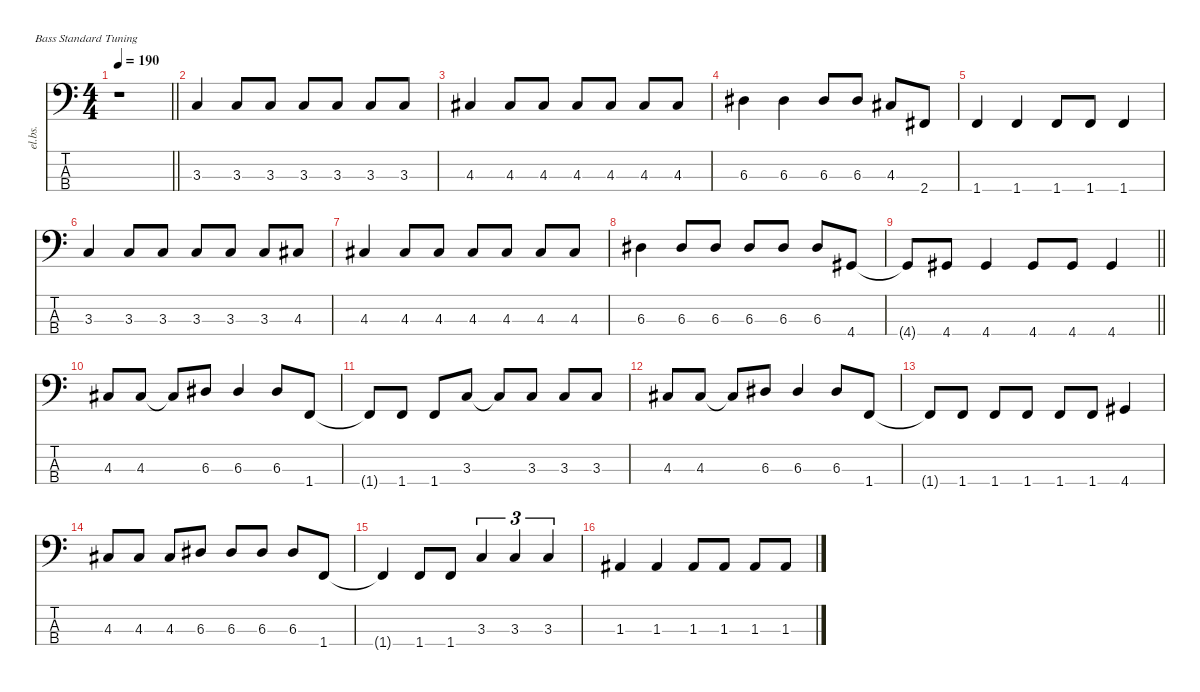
\defaultSystemsLayout 4
\hideDynamics
\bracketExtendMode nobrackets
\track ("Electric Bass" "el.bs.") {instrument electricbassfinger}
\staff {score tabs}
\tuning (G2 D2 A1 E1)
\ts (4 4)
\tempo 190
\clef f4
\barLineRight lightlight
\ks c
r.1{dy mf beam Down} |
3.3.4{beam Up} 3.3.8{beam Up} 3.3.8{beam Up} 3.3.8{beam Up} 3.3.8{beam Up} 3.3.8{beam Up} 3.3.8{beam Up} |
4.3{acc #}.4{beam Up} 4.3{acc #}.8{beam Up} 4.3{acc #}.8{beam Up} 4.3{acc #}.8{beam Up} 4.3{acc #}.8{beam Up} 4.3{acc #}.8{beam Up} 4.3{acc #}.8{beam Up} |
6.3{acc #}.4{beam Down} 6.3{acc #}.4{beam Down} 6.3{acc #}.8{beam Up} 6.3{acc #}.8{beam Up} 4.3{acc #}.8{beam Up} 2.4{acc #}.8{beam Up} |
1.4.4{beam Up} 1.4.4{beam Up} 1.4.8{beam Up} 1.4.8{beam Up} 1.4.4{beam Up} |
3.3.4{beam Up} 3.3.8{beam Up} 3.3.8{beam Up} 3.3.8{beam Up} 3.3.8{beam Up} 3.3.8{beam Up} 4.3{acc #}.8{beam Up} |
4.3{acc #}.4{beam Up} 4.3{acc #}.8{beam Up} 4.3{acc #}.8{beam Up} 4.3{acc #}.8{beam Up} 4.3{acc #}.8{beam Up} 4.3{acc #}.8{beam Up} 4.3{acc #}.8{beam Up} |
6.3{acc #}.4{beam Down} 6.3{acc #}.8{beam Up} 6.3{acc #}.8{beam Up} 6.3{acc #}.8{beam Up} 6.3{acc #}.8{beam Up} 6.3{acc #}.8{beam Up} 4.4{acc #}.8{beam Up} |
\barLineRight lightlight
4.4{t acc #}.8{beam Up} 4.4{acc #}.8{beam Up} 4.4{acc #}.4{beam Up} 4.4{acc #}.8{beam Up} 4.4{acc #}.8{beam Up} 4.4{acc #}.4{beam Up} |
4.3{acc #}.8{beam Up} 4.3{acc #}.8{beam Up} 4.3{t acc #}.8{beam Up} 6.3{acc #}.8{beam Up} 6.3{acc #}.4{beam Up} 6.3{acc #}.8{beam Up} 1.4.8{beam Up} |
1.4{t}.8{beam Up} 1.4.8{beam Up} 1.4.8{beam Up} 3.3.8{beam Up} 3.3{t}.8{beam Up} 3.3.8{beam Up} 3.3.8{beam Up} 3.3.8{beam Up} |
4.3{acc #}.8{beam Up} 4.3{acc #}.8{beam Up} 4.3{t acc #}.8{beam Up} 6.3{acc #}.8{beam Up} 6.3{acc #}.4{beam Up} 6.3{acc #}.8{beam Up} 1.4.8{beam Up} |
1.4{t}.8{beam Up} 1.4.8{beam Up} 1.4.8{beam Up} 1.4.8{beam Up} 1.4.8{beam Up} 1.4.8{beam Up} 4.4{acc #}.4{beam Up} |
4.3{acc #}.8{beam Up} 4.3{acc #}.8{beam Up} 4.3{acc #}.8{beam Up} 6.3{acc #}.8{beam Up} 6.3{acc #}.8{beam Up} 6.3{acc #}.8{beam Up} 6.3{acc #}.8{beam Up} 1.4.8{beam Up} |
1.4{t}.4{beam Up} 1.4.8{beam Up} 1.4.8{beam Up} 3.3.4{tu (3 2) beam Up} 3.3.4{tu (3 2) beam Up} 3.3.4{tu (3 2) beam Up} |
1.3{acc #}.4{beam Up} 1.3{acc #}.4{beam Up} 1.3{acc #}.8{beam Up} 1.3{acc #}.8{beam Up} 1.3{acc #}.8{beam Up} 1.3{acc #}.8{beam Up}
